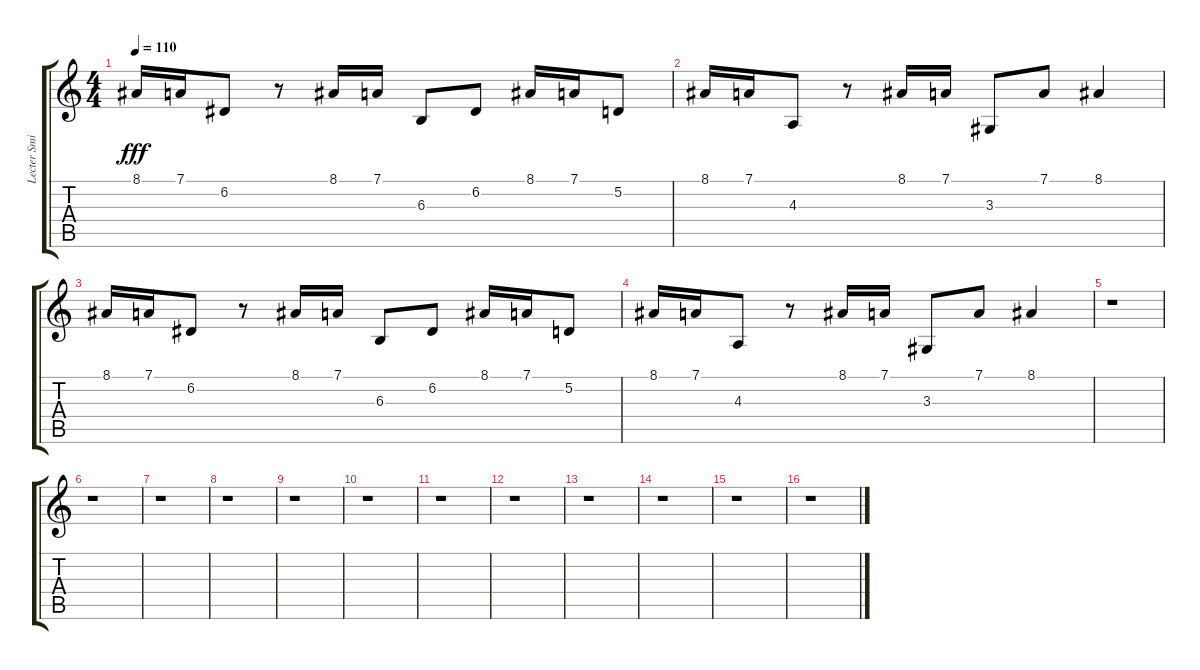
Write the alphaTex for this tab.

\track ("Lecter Smith" "Lecter Smi") {instrument stringensemble2}
\staff {score tabs}
\tuning (D4 A3 F3 C3 G2 D2) {hide}
\ts (4 4)
\tempo 110
\clef g2
\ks c
8.1.16{dy fff} 7.1.16 6.2.8 r.8 8.1.16 7.1.16 6.3.8 6.2.8 8.1.16 7.1.16 5.2.8 |
8.1.16{volume 16} 7.1.16 4.3.8 r.8 8.1.16 7.1.16 3.3.8 7.1.8 8.1.4 |
8.1.16 7.1.16 6.2.8 r.8 8.1.16 7.1.16 6.3.8 6.2.8 8.1.16 7.1.16 5.2.8 |
8.1.16 7.1.16 4.3.8 r.8 8.1.16 7.1.16 3.3.8 7.1.8 8.1.4 |
r.1 |
r.1 |
r.1 |
r.1 |
r.1 |
r.1 |
r.1 |
r.1 |
r.1 |
r.1 |
r.1 |
r.1
